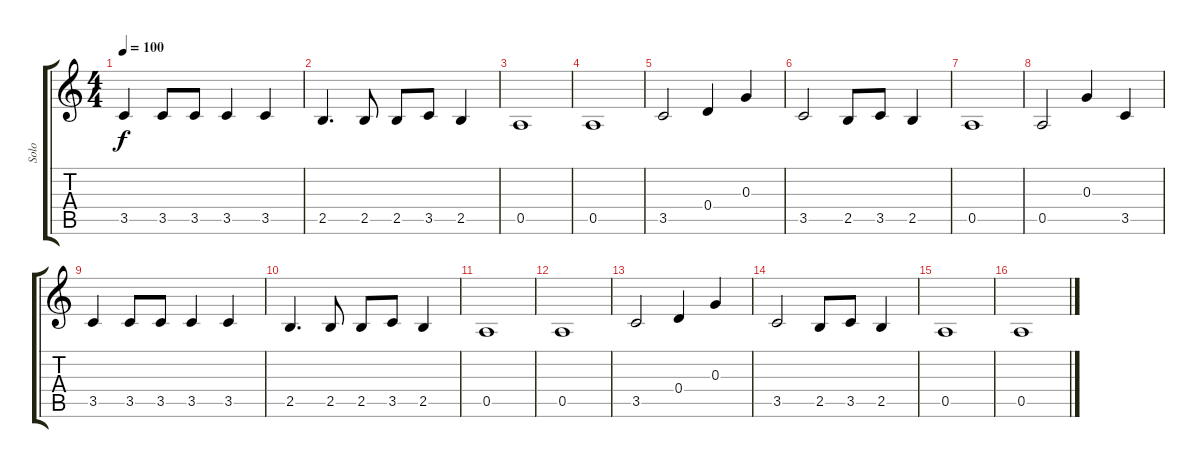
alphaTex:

\track ("Solo" "Solo") {instrument electricguitarjazz}
\staff {score tabs}
\tuning (E4 B3 G3 D3 A2 E2) {hide}
\ts (4 4)
\tempo 100
\clef g2
\ks c
3.5.4{dy f} 3.5.8 3.5.8 3.5.4 3.5.4 |
2.5.4{d} 2.5.8 2.5.8 3.5.8 2.5.4 |
0.5.1 |
0.5.1 |
3.5.2 0.4.4 0.3.4 |
3.5.2 2.5.8 3.5.8 2.5.4 |
0.5.1 |
0.5.2 0.3.4 3.5.4 |
3.5.4 3.5.8 3.5.8 3.5.4 3.5.4 |
2.5.4{d} 2.5.8 2.5.8 3.5.8 2.5.4 |
0.5.1 |
0.5.1 |
3.5.2 0.4.4 0.3.4 |
3.5.2 2.5.8 3.5.8 2.5.4 |
0.5.1 |
0.5.1
